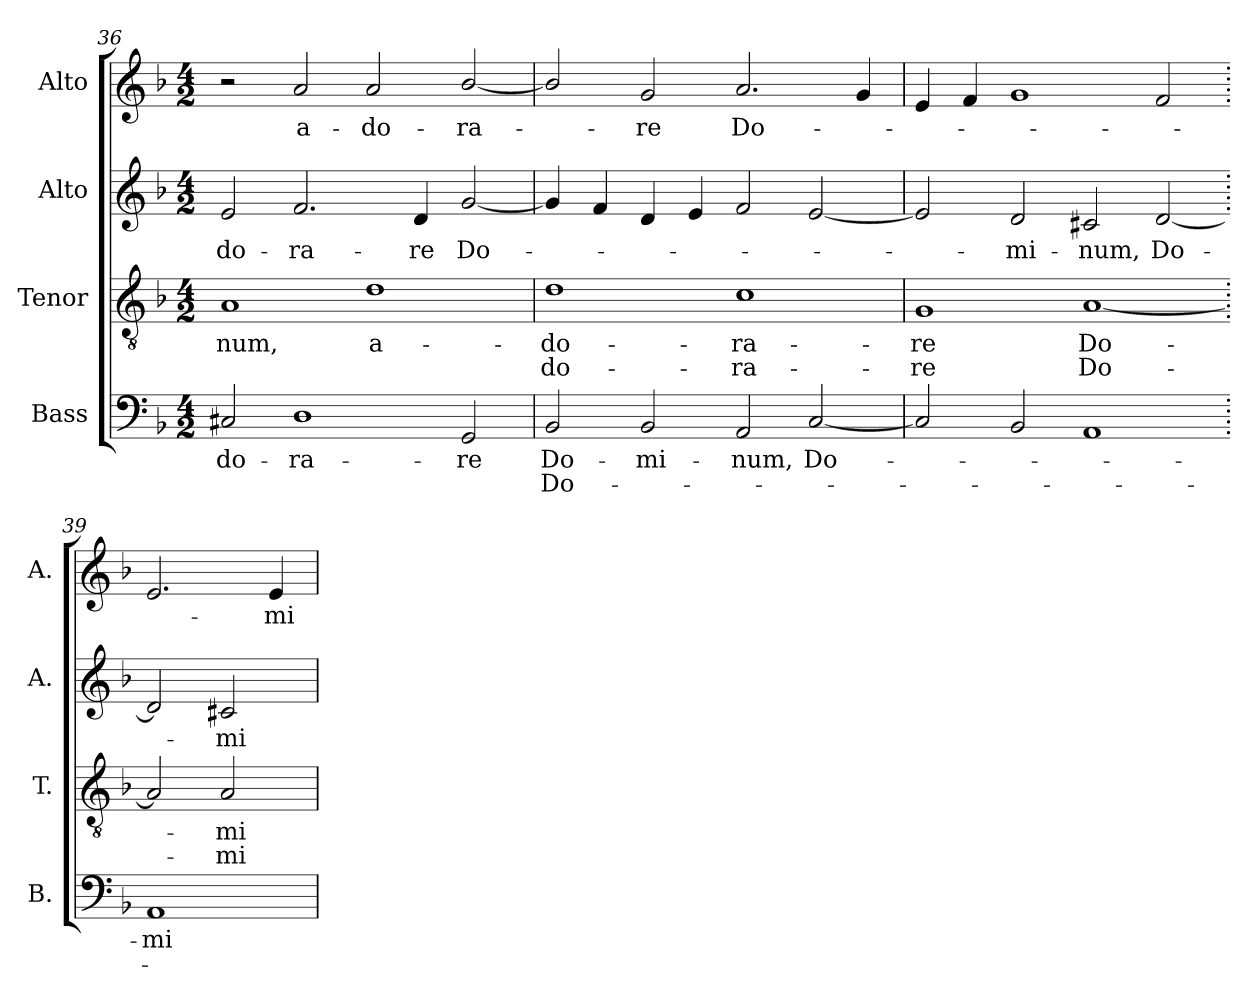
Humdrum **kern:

**kern	**text	**text	**kern	**text	**text	**kern	**text	**kern	**text
*part4	*part4	*part4	*part3	*part3	*part3	*part2	*part2	*part1	*part1
*staff4	*staff4	*staff4	*staff3	*staff3	*staff3	*staff2	*staff2	*staff1	*staff1
*I"Bass	*	*	*I"Tenor	*	*	*I"Alto	*	*I"Alto	*
*I'B.	*	*	*I'T.	*	*	*I'A.	*	*I'A.	*
*clefF4	*	*	*clefGv2	*	*	*clefG2	*	*clefG2	*
*	*	*	*ITrd7c12	*	*	*	*	*	*
*k[b-]	*	*	*k[b-]	*	*	*k[b-]	*	*k[b-]	*
*F:	*	*	*F:	*	*	*F:	*	*F:	*
*M4/2	*	*	*M4/2	*	*	*M4/2	*	*M4/2	*
=36	=36	=36	=36	=36	=36	=36	=36	=36	=36
!	!LO:LY:b:color=#000000	!	!	!	!	!	!	!	!
!	!	!	!	!LO:LY:b:color=#000000	!	!	!	!	!
!	!	!	!	!	!	!	!LO:LY:b:color=#000000	!	!
2C#Xi/	-do-	.	1AAi	-num,	.	2ei/	-do-	2r	.
!	!LO:LY:b:color=#000000	!	!	!	!	!	!	!	!
!	!	!	!	!	!	!	!LO:LY:b:color=#000000	!	!
!	!	!	!	!	!	!	!	!	!LO:LY:b:color=#000000
1Di	-ra-	.	.	.	.	2.fi/	-ra-	2ai/	a-
!	!	!	!	!LO:LY:b:color=#000000	!	!	!	!	!
!	!	!	!	!	!	!	!	!	!LO:LY:b:color=#000000
.	.	.	1Di	a-	.	.	.	2ai/	-do-
!	!	!	!	!	!	!	!LO:LY:b:color=#000000	!	!
.	.	.	.	.	.	4di/	-re	.	.
!	!LO:LY:b:color=#000000	!	!	!	!	!	!	!	!
!	!	!	!	!	!	!	!LO:LY:b:color=#000000	!	!
!	!	!	!	!	!	!	!	!	!LO:LY:b:color=#000000
2GGi/	-re	.	.	.	.	[2gi/	Do-	[2b-i/	-ra-
=37	=37	=37	=37	=37	=37	=37	=37	=37	=37
!	!LO:LY:b:color=#000000	!LO:LY:b:color=#000000	!	!	!	!	!	!	!
!	!	!	!	!LO:LY:b:color=#000000	!LO:LY:b:color=#000000	!	!	!	!
2BB-i/	Do-	-Do-	1Di	-do-	-do-	4gi/]	.	2b-i/]	.
.	.	.	.	.	.	4fi/	.	.	.
!	!LO:LY:b:color=#000000	!	!	!	!	!	!	!	!
!	!	!	!	!	!	!	!	!	!LO:LY:b:color=#000000
2BB-i/	-mi-	.	.	.	.	4di/	.	2gi/	-re
.	.	.	.	.	.	4ei/	.	.	.
!	!LO:LY:b:color=#000000	!	!	!	!	!	!	!	!
!	!	!	!	!LO:LY:b:color=#000000	!LO:LY:b:color=#000000	!	!	!	!
!	!	!	!	!	!	!	!	!	!LO:LY:b:color=#000000
2AAi/	-num,	.	1Ci	-ra-	-ra-	2fi/	.	2.ai/	Do-
!	!LO:LY:b:color=#000000	!	!	!	!	!	!	!	!
[2Ci/	Do-	.	.	.	.	[2ei/	.	.	.
.	.	.	.	.	.	.	.	4gi/	.
=38	=38	=38	=38	=38	=38	=38	=38	=38	=38
!	!	!	!	!LO:LY:b:color=#000000	!LO:LY:b:color=#000000	!	!	!	!
2Ci/]	.	.	1GGi	-re	re	2ei/]	.	4ei/	.
.	.	.	.	.	.	.	.	4fi/	.
!	!	!	!	!	!	!	!LO:LY:b:color=#000000	!	!
2BB-i/	.	.	.	.	.	2di/	-mi-	1gi	.
!	!	!	!	!LO:LY:b:color=#000000	!LO:LY:b:color=#000000	!	!	!	!
!	!	!	!	!	!	!	!LO:LY:b:color=#000000	!	!
1AAi	.	.	[1AAi	Do-	-Do-	2c#Xi/	-num,	.	.
!	!	!	!	!	!	!	!LO:LY:b:color=#000000	!	!
.	.	.	.	.	.	[2di/	Do-	2fi/	.
=39.	=39.	=39.	=39.	=39.	=39.	=39.	=39.	=39.	=39.
!	!LO:LY:b:color=#000000	!	!	!	!	!	!	!	!
1AAi	-mi-	.	2AAi/]	.	.	2di/]	.	2.ei/	.
!	!	!	!	!LO:LY:b:color=#000000	!LO:LY:b:color=#000000	!	!	!	!
!	!	!	!	!	!	!	!LO:LY:b:color=#000000	!	!
.	.	.	2AAi/	-mi-	-mi-	2c#Xi/	-mi-	.	.
!	!	!	!	!	!	!	!	!	!LO:LY:b:color=#000000
.	.	.	.	.	.	.	.	4ei/	-mi-
=	=	=	=	=	=	=	=	=	=
*-	*-	*-	*-	*-	*-	*-	*-	*-	*-
